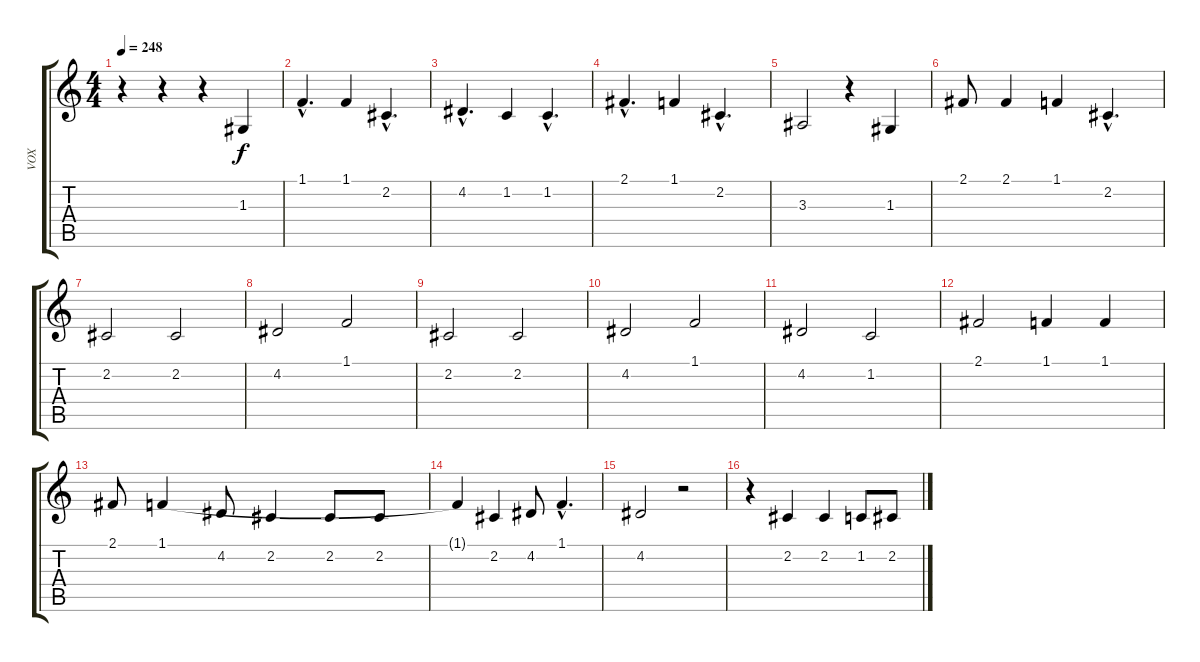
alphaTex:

\track ("VOX" "VOX") {instrument lead2sawtooth}
\staff {score tabs}
\tuning (E4 B3 G3 D3 A2 E2) {hide}
\ts (4 4)
\tempo 248
\clef g2
\ks c
r.4{dy f} r.4 r.4 1.3.4 |
1.1{hac}.4{d} 1.1.4 2.2{hac}.4{d} |
4.2{hac}.4{d} 1.2.4 1.2{hac}.4{d} |
2.1{hac}.4{d} 1.1.4 2.2{hac}.4{d} |
3.3.2 r.4 1.3.4 |
2.1.8 2.1.4 1.1.4 2.2{hac}.4{d} |
2.2.2 2.2.2 |
4.2.2 1.1.2 |
2.2.2 2.2.2 |
4.2.2 1.1.2 |
4.2.2 1.2.2 |
2.1.2 1.1.4 1.1.4 |
2.1.8 1.1.4 4.2.8 2.2.4 2.2.8 2.2.8 |
1.1{t}.4 2.2.4 4.2.8 1.1{hac}.4{d} |
4.2.2 r.2 |
r.4 2.2.4 2.2.4 1.2.8 2.2.8
